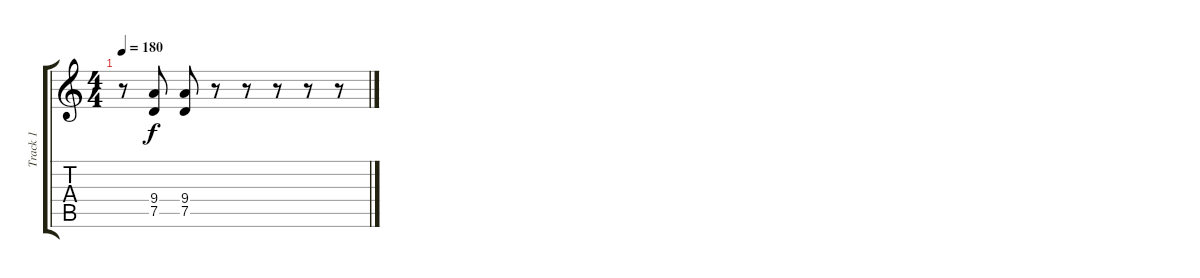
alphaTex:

\track ("Track 1" "Track 1") {instrument distortionguitar}
\staff {score tabs}
\tuning (D4 A3 F3 C3 G2 D2) {hide}
\ts (4 4)
\tempo 180
\clef g2
\ks c
r.8{dy f} (9.4 7.5).8 (9.4 7.5).8 r.8 r.8 r.8 r.8 r.8
